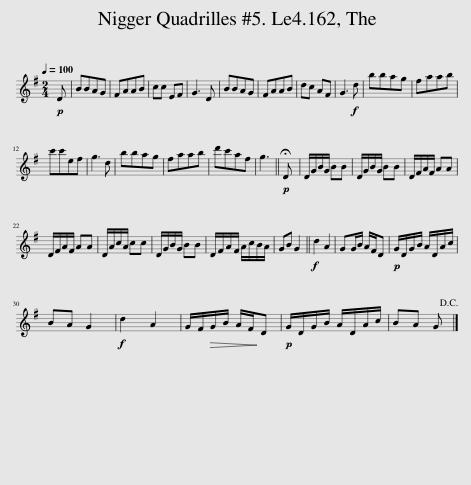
X:1
L:1/8
Q:1/4=100
M:2/4
I:linebreak $
K:G
V:1 treble
V:1
!p! D | BBAG | FAAB | cc EF | G3 D | %5
 BBAG | FAAB | dc AF | G3!f! d | bbag | %10
 faab |$ c'c'ef | g3 d | bbag | faab | %15
 d'c'af | g3 ||!p! !fermata!D | D/G/B/G/ BB | D/G/B/G/ BB | %20
 D/F/A/F/ AA |$ D/F/A/F/ AA | D/A/c/A/ cc | D/G/B/G/ BB | D/F/A/F/ A/c/B/A/ | %25
 GB G2 ||!f! d2 A2 | GG/B/ A/F/D |!p! G/D/G/B/ A/D/A/c/ |$ BA G2 | %30
!f! d2 A2 | G/F/!>(!G/B/ A/F/!>)!D |!p! G/D/G/B/ A/D/A/c/ | BA G!D.C.! |] %34
